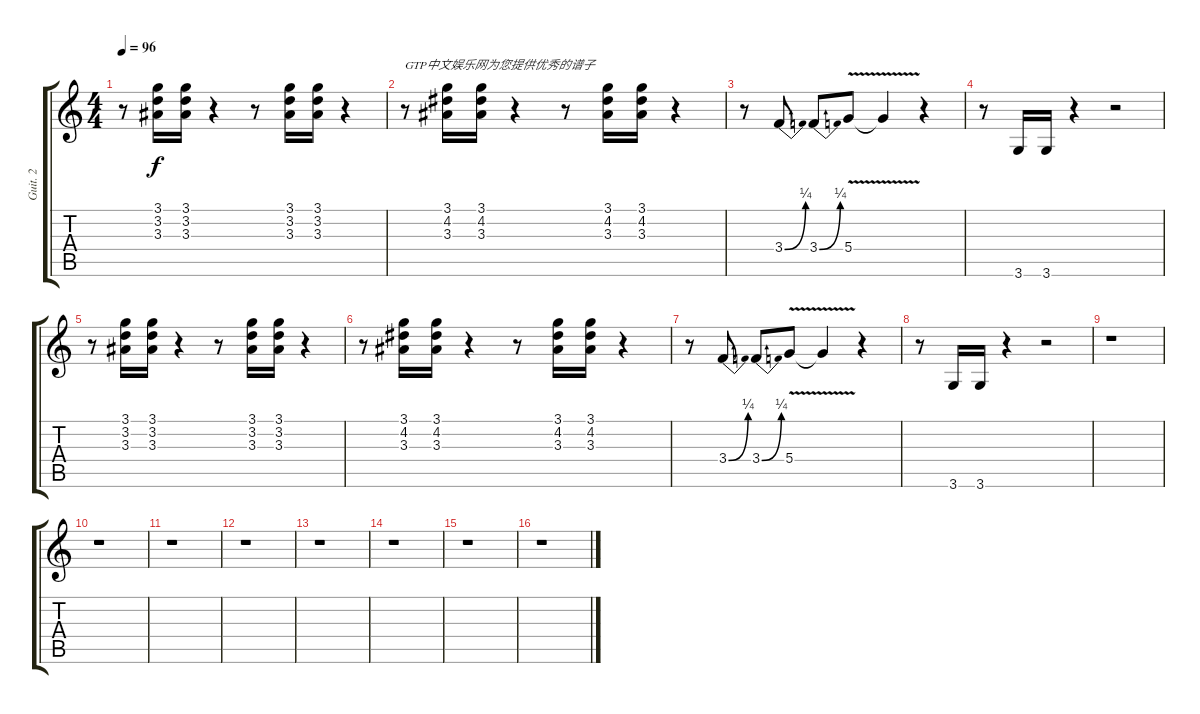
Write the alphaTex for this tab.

\track ("Guit. 2" "Guit. 2") {instrument electricguitarclean}
\staff {score tabs}
\tuning (E4 B3 G3 D3 A2 E2) {hide}
\ts (4 4)
\tempo 96
\clef g2
\ks c
r.8{dy f instrument electricguitarclean} (3.1 3.2 3.3).16 (3.1 3.2 3.3).16 r.4 r.8 (3.1 3.2 3.3).16 (3.1 3.2 3.3).16 r.4 |
r.8{txt "GTP中文娱乐网为您提供优秀的谱子"} (3.1 4.2 3.3).16 (3.1 4.2 3.3).16 r.4 r.8 (3.1 4.2 3.3).16 (3.1 4.2 3.3).16 r.4 |
r.8 3.4{be (bend 0 0 60 1)}.8 3.4{be (bend 0 0 60 1)}.8 5.4{v}.8 5.4{t}.4 r.4 |
r.8 3.6.16 3.6.16 r.4 r.2 |
r.8 (3.1 3.2 3.3).16 (3.1 3.2 3.3).16 r.4 r.8 (3.1 3.2 3.3).16 (3.1 3.2 3.3).16 r.4 |
r.8 (3.1 4.2 3.3).16 (3.1 4.2 3.3).16 r.4 r.8 (3.1 4.2 3.3).16 (3.1 4.2 3.3).16 r.4 |
r.8 3.4{be (bend 0 0 60 1)}.8 3.4{be (bend 0 0 60 1)}.8 5.4{v}.8 5.4{t}.4 r.4 |
r.8 3.6.16 3.6.16 r.4 r.2 |
r.1 |
r.1 |
r.1 |
r.1 |
r.1 |
r.1 |
r.1 |
r.1
